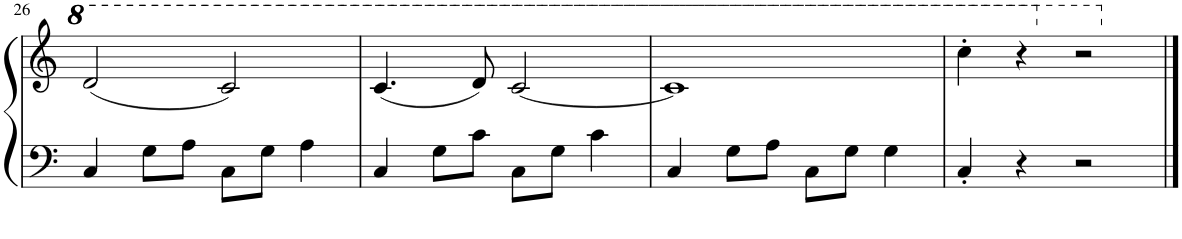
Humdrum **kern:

**kern	**kern
*part1	*part1
*staff2	*staff1
*I"Piano	*
*I'Pno.	*
!!LO:PB:g=z
*clefF4	*clefG2
*k[]	*k[]
*M4/4	*M4/4
=26	=26
4C/	(2dd/
8G\L	.
8A\J	.
8C\L	2cc/)
8G\J	.
4A\	.
=27	=27
4C/	(4.cc/
8G\L	.
8c\J	8dd/)
8C\L	[2cc/
8G\J	.
4c\	.
=28	=28
4C/	1cc]
8G\L	.
8A\J	.
8C\L	.
8G\J	.
4G\	.
=29	=29
4C'/	4ccc'\
4r	4r
2r	2r
==	==
*-	*-
